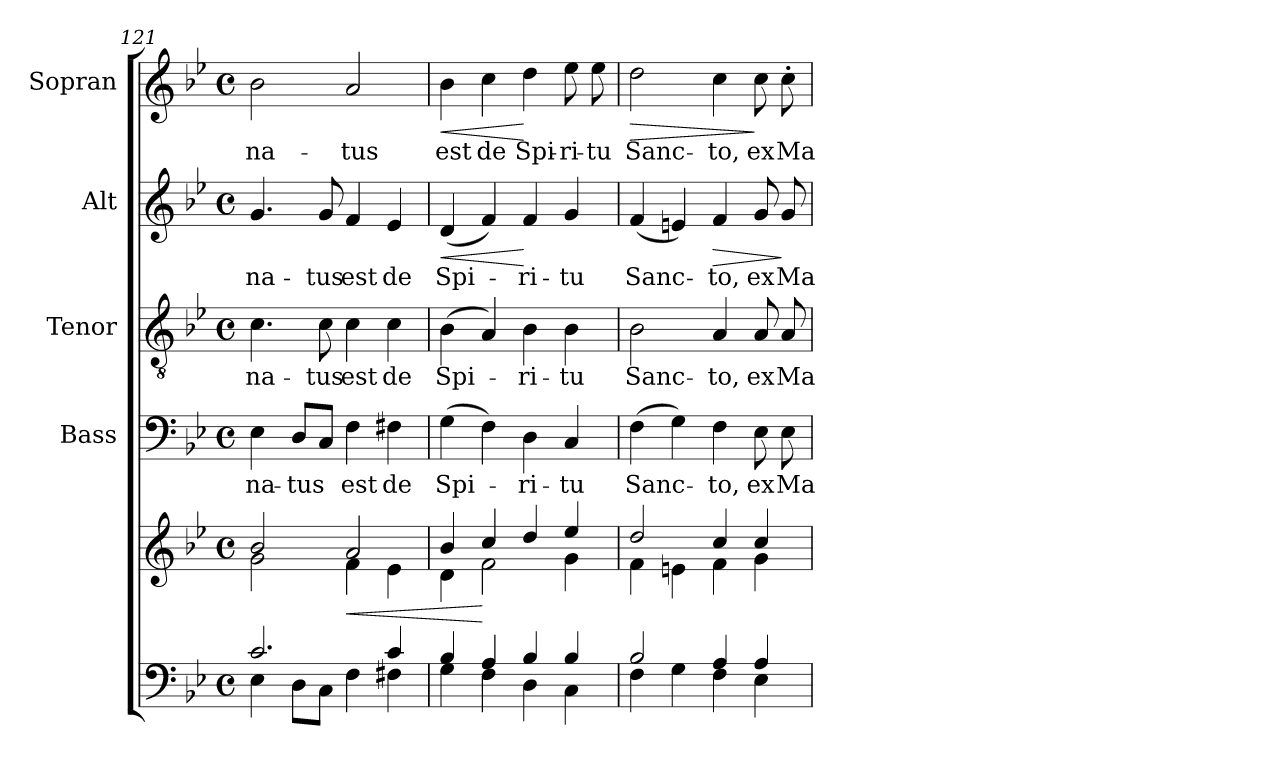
**kern	**kern	**dynam	**kern	**text	**kern	**text	**kern	**text	**dynam	**kern	**text	**dynam
*part5	*part5	*part5	*part4	*part4	*part3	*part3	*part2	*part2	*part2	*part1	*part1	*part1
*staff6	*staff5	*staff5/6	*staff4	*staff4	*staff3	*staff3	*staff2	*staff2	*staff2	*staff1	*staff1	*staff1
*	*	*	*I"Bass	*	*I"Tenor	*	*I"Alt	*	*	*I"Sopran	*	*
*	*	*	*I'B.	*	*I'T.	*	*I'A.	*	*	*I'S.	*	*
*clefF4	*clefG2	*	*clefF4	*	*clefGv2	*	*clefG2	*	*	*clefG2	*	*
*k[b-e-]	*k[b-e-]	*	*k[b-e-]	*	*k[b-e-]	*	*k[b-e-]	*	*	*k[b-e-]	*	*
*B-:	*B-:	*	*B-:	*	*B-:	*	*B-:	*	*	*B-:	*	*
*M4/4	*M4/4	*	*M4/4	*	*M4/4	*	*M4/4	*	*	*M4/4	*	*
*met(c)	*met(c)	*	*met(c)	*	*met(c)	*	*met(c)	*	*	*met(c)	*	*
=121	=121	=121	=121	=121	=121	=121	=121	=121	=121	=121	=121	=121
*^	*^	*	*	*	*	*	*	*	*	*	*	*
!	!	!	!	!	!	!LO:LY:b	!	!LO:LY:b	!	!LO:LY:b	!	!	!LO:LY:b	!
2.c/	4E-\	2b-/	2g\	.	4E-\	-na-	4.c\	-na-	4.g/	-na-	.	2b-\	-na-	.
!	!	!	!	!	!	!LO:LY:b	!	!	!	!	!	!	!	!
.	8D\L	.	.	.	8D/L	-tus	.	.	.	.	.	.	.	.
!	!	!	!	!	!	!	!	!LO:LY:b	!	!LO:LY:b	!	!	!	!
.	8C\J	.	.	.	8C/J	.	8c\	-tus	8g/	-tus	.	.	.	.
!	!	!	!	!LO:HP:b	!	!LO:LY:b	!	!LO:LY:b	!	!LO:LY:b	!	!	!LO:LY:b	!
.	4F\	2a/	4f\	<	4F\	est	4c\	est	4f/	est	.	2a/	-tus	.
!	!	!	!	!	!	!LO:LY:b	!	!LO:LY:b	!	!LO:LY:b	!	!	!	!
4c/	4F#X\	.	4e-\	.	4F#X\	de	4c\	de	4e-/	de	.	.	.	.
=122	=122	=122	=122	=122	=122	=122	=122	=122	=122	=122	=122	=122	=122	=122
!	!	!	!	!	!	!LO:LY:b	!	!LO:LY:b	!	!LO:LY:b	!LO:HP:b	!	!LO:LY:b	!LO:HP:b
4B-/	4G\	4b-/	4d\	.	(>4G\	Spi-	(>4B-\	Spi-	(<4d/	Spi-	<	4b-\	est	<
!	!	!	!	!	!	!	!	!	!	!	!	!	!LO:LY:b	!
4A/	4F\	4cc/	2f\	[	4F\)	.	4A/)	.	4f/)	.	.	4cc\	de	.
!	!	!	!	!	!	!LO:LY:b	!	!LO:LY:b	!	!LO:LY:b	!	!	!LO:LY:b	!
4B-/	4D\	4dd/	.	.	4D\	-ri-	4B-\	-ri-	4f/	-ri-	[	4dd\	Spi-	[
!	!	!	!	!	!	!LO:LY:b	!	!LO:LY:b	!	!LO:LY:b	!	!	!LO:LY:b	!
4B-/	4C\	4ee-/	4g\	.	4C/	-tu	4B-\	-tu	4g/	-tu	.	8ee-\	-ri-	.
!	!	!	!	!	!	!	!	!	!	!	!	!	!LO:LY:b	!
.	.	.	.	.	.	.	.	.	.	.	.	8ee-\	-tu	.
!!LO:PB:g=z
=123	=123	=123	=123	=123	=123	=123	=123	=123	=123	=123	=123	=123	=123	=123
!	!	!	!	!	!	!LO:LY:b	!	!LO:LY:b	!	!LO:LY:b	!	!	!LO:LY:b	!LO:HP:b
2B-/	4F\	2dd/	4f\	.	(>4F\	Sanc-	2B-\	Sanc-	(<4f/	Sanc-	.	2dd\	Sanc-	>
.	4G\	.	4en\	.	4G\)	.	.	.	4en/)	.	.	.	.	.
!	!	!	!	!	!	!LO:LY:b	!	!LO:LY:b	!	!LO:LY:b	!LO:HP:b	!	!LO:LY:b	!
4A/	4F\	4cc/	4f\	.	4F\	-to,	4A/	-to,	4f/	-to,	>	4cc\	-to,	.
!	!	!	!	!	!	!LO:LY:b	!	!LO:LY:b	!	!LO:LY:b	!	!	!LO:LY:b	!
4A/	4E-\	4cc/	4g\	.	8E-\	ex	8A/	ex	8g/	ex	.	8cc\	ex	]
!	!	!	!	!	!	!LO:LY:b	!	!LO:LY:b	!	!LO:LY:b	!	!	!LO:LY:b	!
.	.	.	.	.	8E-\	Ma-	8A/	Ma-	8g/	Ma-	]	8cc'>\	Ma-	.
*v	*v	*	*	*	*	*	*	*	*	*	*	*	*	*
*	*v	*v	*	*	*	*	*	*	*	*	*	*	*
=	=	=	=	=	=	=	=	=	=	=	=	=
*-	*-	*-	*-	*-	*-	*-	*-	*-	*-	*-	*-	*-
